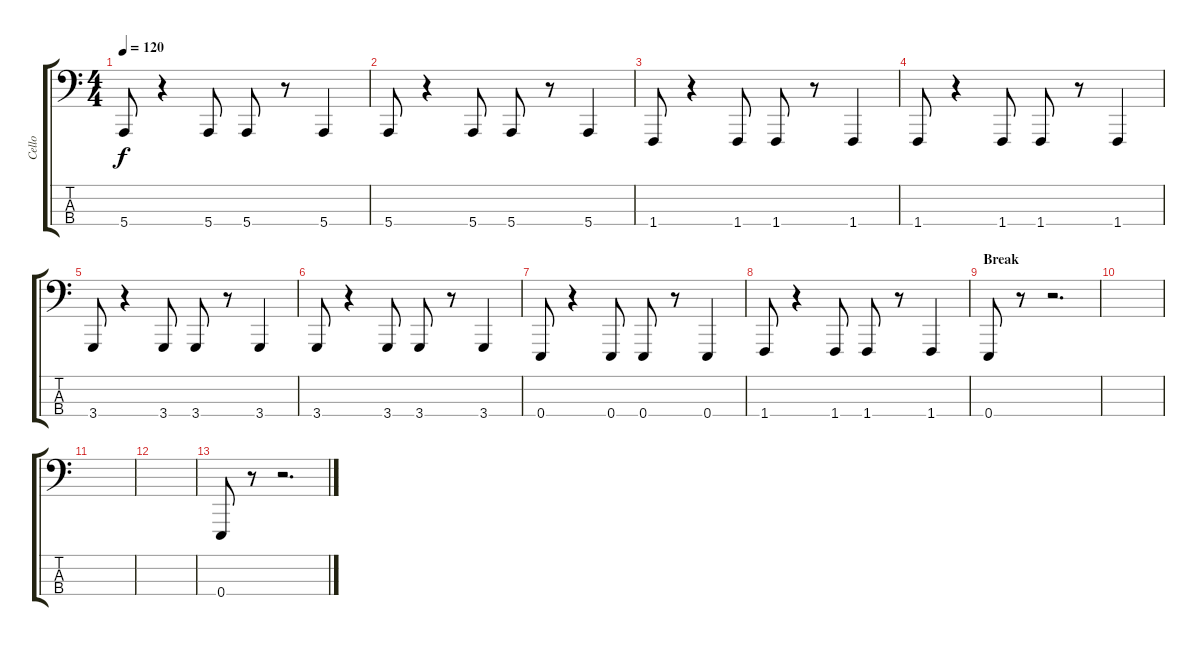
\track ("Cello" "Cello") {instrument cello}
\staff {score tabs}
\tuning (G2 D2 A1 E1) {hide}
\ts (4 4)
\tempo 120
\clef f4
\ks c
5.4.8{dy f} r.4 5.4.8 5.4.8 r.8 5.4.4 |
5.4.8 r.4 5.4.8 5.4.8 r.8 5.4.4 |
1.4.8 r.4 1.4.8 1.4.8 r.8 1.4.4 |
1.4.8 r.4 1.4.8 1.4.8 r.8 1.4.4 |
3.4.8 r.4 3.4.8 3.4.8 r.8 3.4.4 |
3.4.8 r.4 3.4.8 3.4.8 r.8 3.4.4 |
0.4.8 r.4 0.4.8 0.4.8 r.8 0.4.4 |
1.4.8 r.4 1.4.8 1.4.8 r.8 1.4.4 |
\section ("" "Break")
0.4.8 r.8 r.2{d} |
|
|
|
0.4.8 r.8 r.2{d}
